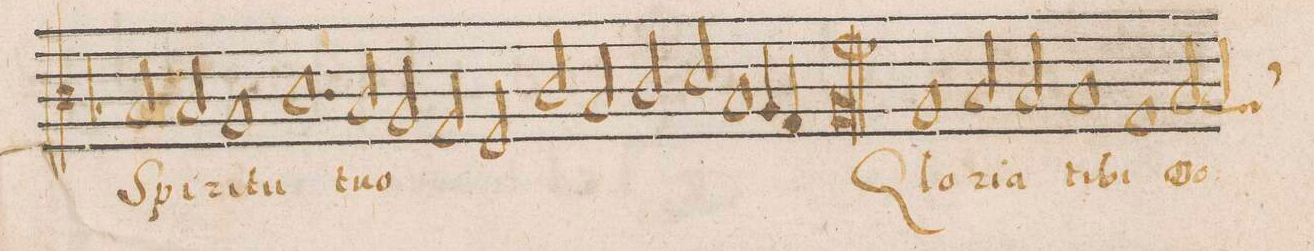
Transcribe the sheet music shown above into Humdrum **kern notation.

**kern	**text
*I"ALTVS	*
*clefC3	*
*k[b-]	*
*met(C|)	*
*M2/1	*
2B-/	Spi-
2B-/	-ri-
1A	-tu
=9-	=9-
1.c	.
2B-/	tu-
=10-	=10-
2A/	-o
2G/	.
2F/	.
2c/	.
=11-	=11-
2B-/	.
2c/	.
2d/	.
1B-/	.
=12-	=12-
4A/	.
4G/	.
1A/	.
=13-	=13-
1A	Glo-
2B-/	-ri-
2B-/	-a
=14-	=14-
1B-	ti-
1G	-bi
=15-	=15-
2B-/	Do
*custos:A	*
2B-/	.
*-	*-
